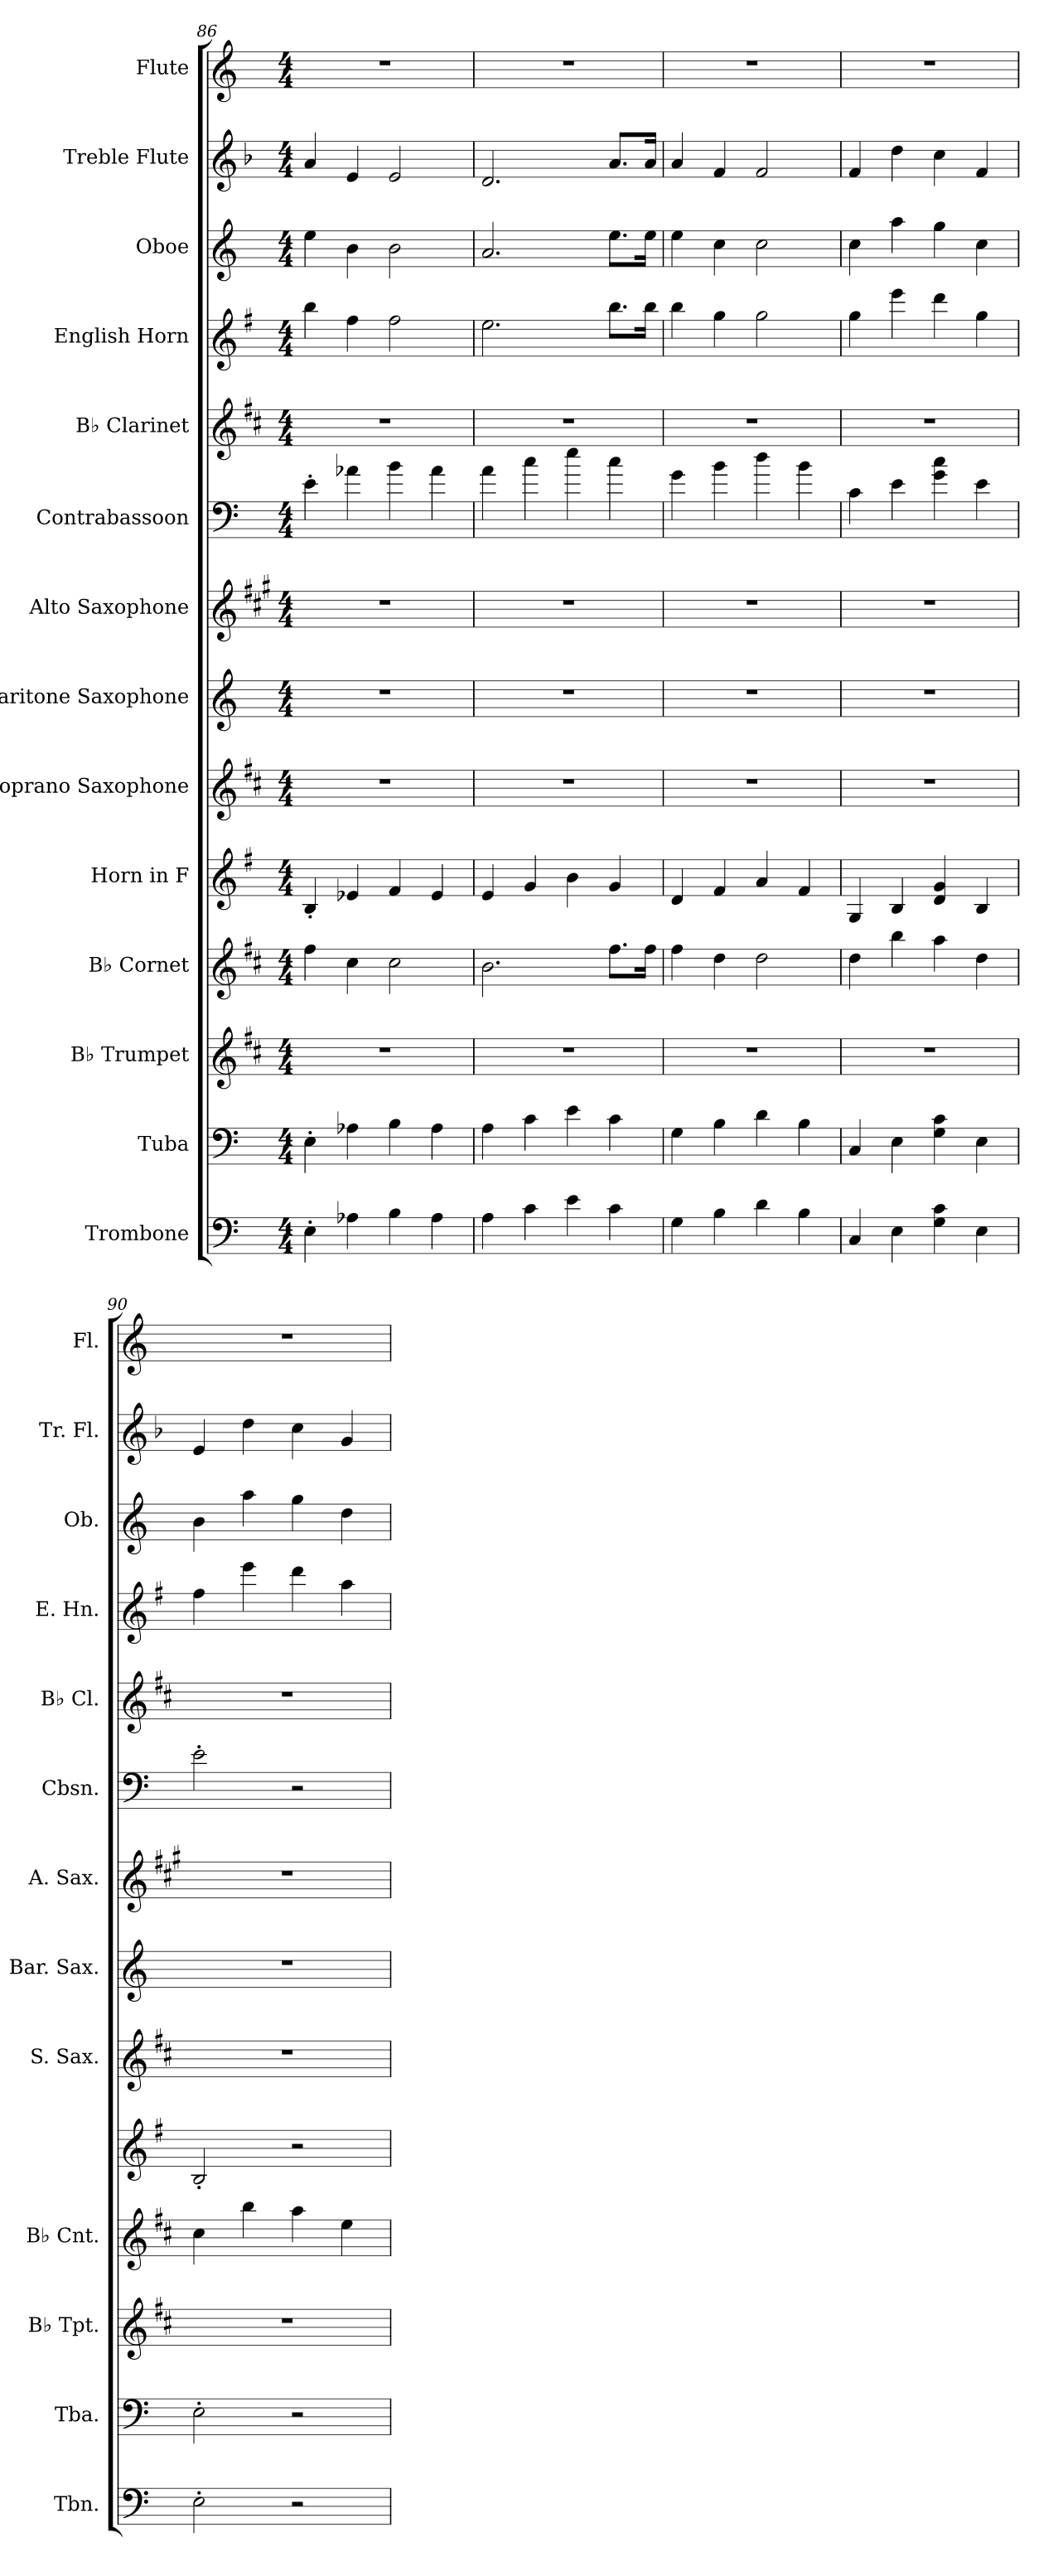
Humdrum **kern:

**kern	**kern	**kern	**kern	**kern	**kern	**kern	**kern	**kern	**kern	**kern	**kern	**kern	**kern
*part14	*part13	*part12	*part11	*part10	*part9	*part8	*part7	*part6	*part5	*part4	*part3	*part2	*part1
*staff14	*staff13	*staff12	*staff11	*staff10	*staff9	*staff8	*staff7	*staff6	*staff5	*staff4	*staff3	*staff2	*staff1
*I"Trombone	*I"Tuba	*I"B♭ Trumpet	*I"B♭ Cornet	*I"Horn in F	*I"Soprano Saxophone	*I"Baritone Saxophone	*I"Alto Saxophone	*I"Contrabassoon	*I"B♭ Clarinet	*I"English Horn	*I"Oboe	*I"Treble Flute	*I"Flute
*I'Tbn.	*I'Tba.	*I'B♭ Tpt.	*I'B♭ Cnt.	*	*I'S. Sax.	*I'Bar. Sax.	*I'A. Sax.	*I'Cbsn.	*I'B♭ Cl.	*I'E. Hn.	*I'Ob.	*I'Tr. Fl.	*I'Fl.
*clefF4	*clefF4	*clefG2	*clefG2	*clefG2	*clefG2	*clefG2	*clefG2	*clefF4	*clefG2	*clefG2	*clefG2	*clefG2	*clefG2
*	*	*ITrd1c2	*ITrd1c2	*ITrd4c7	*ITrd1c2	*ITrd12c21	*ITrd5c9	*ITrd7c12	*ITrd1c2	*ITrd4c7	*	*ITrd-4c-7	*
*k[]	*k[]	*k[]	*k[]	*k[]	*k[]	*k[]	*k[]	*k[]	*k[]	*k[]	*k[]	*k[]	*k[]
*M4/4	*M4/4	*M4/4	*M4/4	*M4/4	*M4/4	*M4/4	*M4/4	*M4/4	*M4/4	*M4/4	*M4/4	*M4/4	*M4/4
=86	=86	=86	=86	=86	=86	=86	=86	=86	=86	=86	=86	=86	=86
4E'\	4E'\	1r	4ee\	4E'/	1r	1r	1r	4E'\	1r	4ee\	4ee\	4ee/	1r
4A-X\	4A-X\	.	4b\	4A-X/	.	.	.	4A-X\	.	4b\	4b\	4b/	.
4B\	4B\	.	2b\	4B/	.	.	.	4B\	.	2b\	2b\	2b/	.
4A-\	4A-\	.	.	4A-/	.	.	.	4A-\	.	.	.	.	.
=87	=87	=87	=87	=87	=87	=87	=87	=87	=87	=87	=87	=87	=87
4A\	4A\	1r	2.a\	4A/	1r	1r	1r	4A\	1r	2.a\	2.a/	2.a/	1r
4c\	4c\	.	.	4c/	.	.	.	4c\	.	.	.	.	.
4e\	4e\	.	.	4e\	.	.	.	4e\	.	.	.	.	.
4c\	4c\	.	8.ee\L	4c/	.	.	.	4c\	.	8.ee\L	8.ee\L	8.ee/L	.
.	.	.	16ee\Jk	.	.	.	.	.	.	16ee\Jk	16ee\Jk	16ee/Jk	.
=88	=88	=88	=88	=88	=88	=88	=88	=88	=88	=88	=88	=88	=88
4G\	4G\	1r	4ee\	4G/	1r	1r	1r	4G\	1r	4ee\	4ee\	4ee/	1r
4B\	4B\	.	4cc\	4B/	.	.	.	4B\	.	4cc\	4cc\	4cc/	.
4d\	4d\	.	2cc\	4d/	.	.	.	4d\	.	2cc\	2cc\	2cc/	.
4B\	4B\	.	.	4B/	.	.	.	4B\	.	.	.	.	.
=89	=89	=89	=89	=89	=89	=89	=89	=89	=89	=89	=89	=89	=89
4C/	4C/	1r	4cc\	4C/	1r	1r	1r	4C\	1r	4cc\	4cc\	4cc/	1r
4E\	4E\	.	4aa\	4E/	.	.	.	4E\	.	4aa\	4aa\	4aa\	.
4G\ 4c\	4G\ 4c\	.	4gg\	4G/ 4c/	.	.	.	4G\ 4c\	.	4gg\	4gg\	4gg\	.
4E\	4E\	.	4cc\	4E/	.	.	.	4E\	.	4cc\	4cc\	4cc/	.
=90	=90	=90	=90	=90	=90	=90	=90	=90	=90	=90	=90	=90	=90
2E'\	2E'\	1r	4b\	2E'/	1r	1r	1r	2E'\	1r	4b\	4b\	4b/	1r
.	.	.	4aa\	.	.	.	.	.	.	4aa\	4aa\	4aa\	.
2r	2r	.	4gg\	2r	.	.	.	2r	.	4gg\	4gg\	4gg\	.
.	.	.	4dd\	.	.	.	.	.	.	4dd\	4dd\	4dd/	.
=	=	=	=	=	=	=	=	=	=	=	=	=	=
*-	*-	*-	*-	*-	*-	*-	*-	*-	*-	*-	*-	*-	*-
